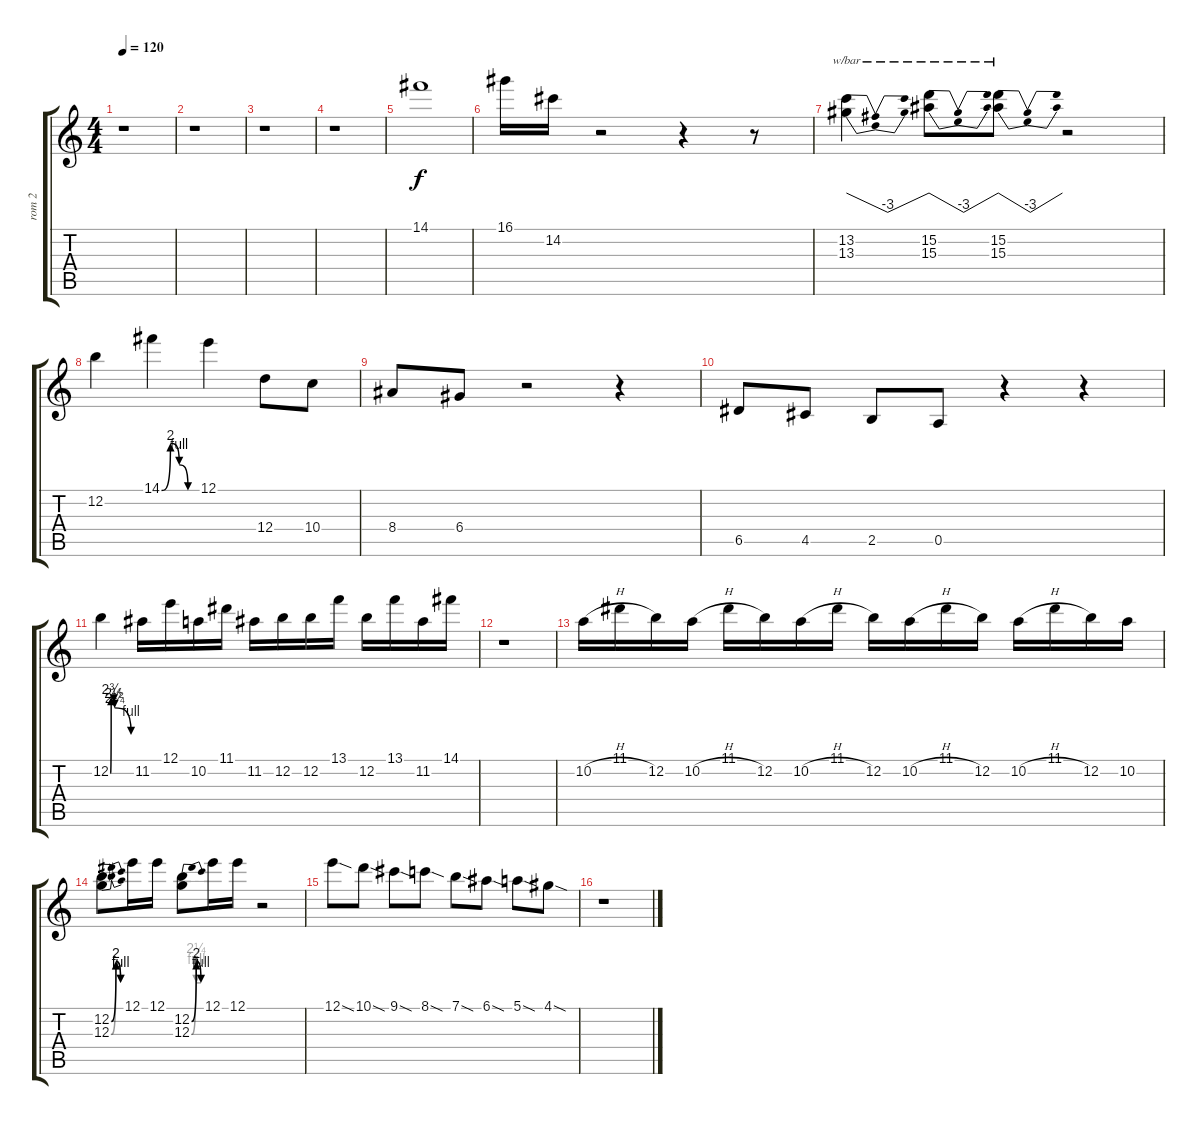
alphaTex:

\track ("rom 2" "rom 2") {instrument distortionguitar}
\staff {score tabs}
\tuning (E4 B3 G3 D3 A2 E2) {hide}
\ts (4 4)
\tempo 120
\clef g2
\ks c
r.1{dy f} |
r.1 |
r.1 |
r.1 |
14.1.1 |
16.1.16 14.2.16 r.2 r.4 r.8 |
(13.2 13.3).4{tbe (dip default 0 0 30 -12 60 0)} (15.2 15.3).8{tbe (dip default 0 0 30 -12 60 0)} (15.2 15.3).8{tbe (dip default 0 0 30 -12 60 0)} r.2 |
12.2.4 14.1{be (custom 0 0 15 8 30 4 45 0 60 0)}.4 12.1.4 12.4.8 10.4.8 |
8.4.8 6.4.8 r.2 r.4 |
6.5.8 4.5.8 2.5.8 0.5.8 r.4 r.4 |
12.2{be (custom 0 0 2 11 10 10 12 9 60 4)}.4 11.2.16 12.1.16 10.2.16 11.1.16 11.2.16 12.2.16 12.2.16 13.1.16 12.2.16 13.1.16 11.2.16 14.1.16 |
r.1 |
10.2{h}.16 11.1.16 12.2.16 10.2{h}.16 11.1.16 12.2.16 10.2{h}.16 11.1.16 12.2.16 10.2{h}.16 11.1.16 12.2.16 10.2{h}.16 11.1.16 12.2.16 10.2.16 |
(12.2{be (bendrelease 0 0 30 8 30 8 60 4)} 12.3{be (bendrelease 0 0 30 8 30 8 60 4)}).8 12.1.16 12.1.16 (12.2{be (bendrelease 0 0 30 8 30 8 60 4)} 12.3{be (custom 0 0 28 9 30 4 60 4)}).8 12.1.16 12.1.16 r.2 |
12.1{sod}.8 10.1{sod}.8 9.1{sod}.8 8.1{sod}.8 7.1{sod}.8 6.1{sod}.8 5.1{sod}.8 4.1{sod}.8 |
r.1
